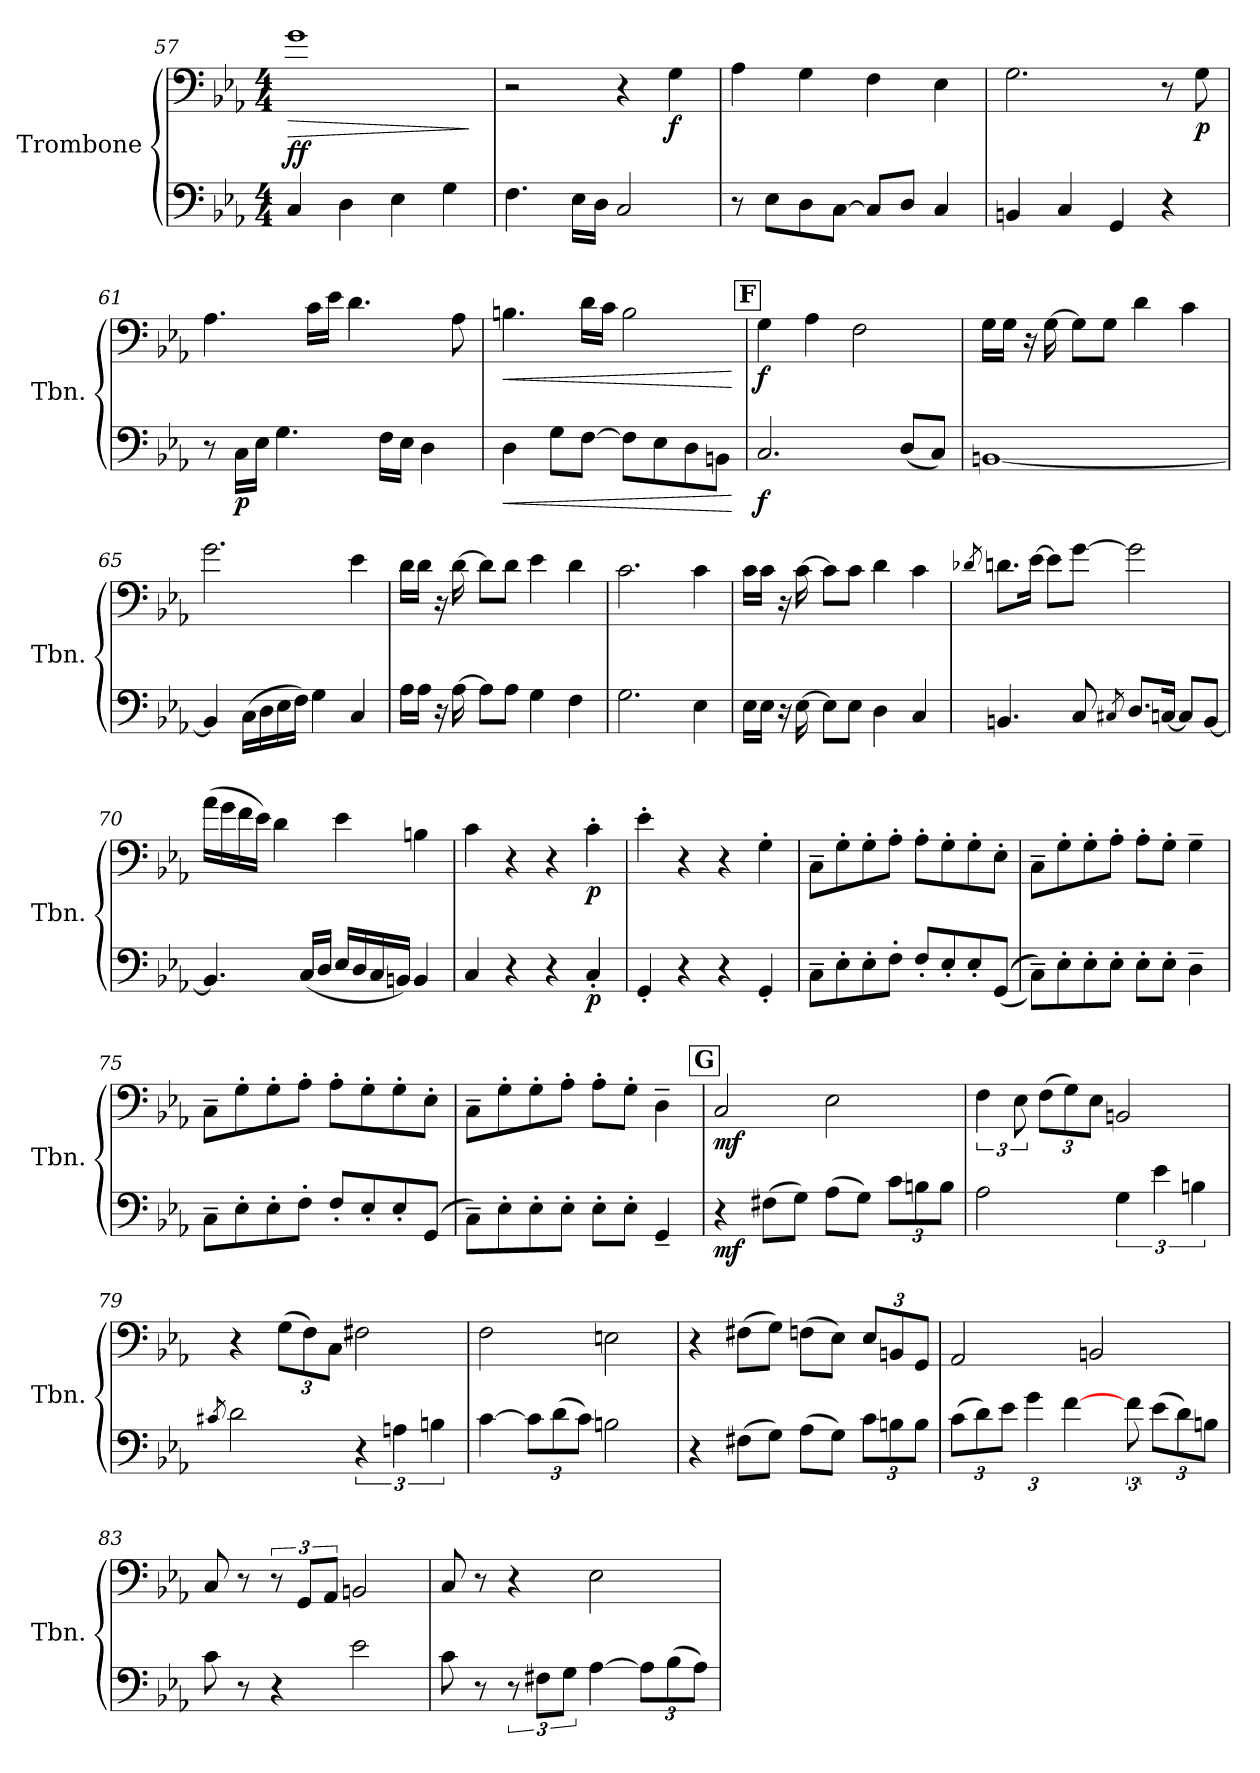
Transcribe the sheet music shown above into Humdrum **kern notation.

**kern	**dynam	**kern	**dynam
*part2	*part2	*part1	*part1
*staff2	*staff2	*staff1	*staff1
*I"Trombone	*	*I"Trombone	*
*I'Tbn.	*	*I'Tbn.	*
*clefF4	*	*clefF4	*
*k[b-e-a-]	*	*k[b-e-a-]	*
*M4/4	*	*M4/4	*
=57	=57	=57	=57
!	!LO:DY:a	!	!LO:HP:b
!	!LO:DY:n=1:b	!	!
4C/	f f	1g	>
4D\	.	.	.
4E-\	.	.	.
4G\	.	.	.
.	.	.	]
=58	=58	=58	=58
4.F\	.	2r	.
16E-\LL	.	.	.
16D\JJ	.	.	.
2C/	.	4r	.
!	!	!	!LO:DY:b
.	.	4G\	f
!!LO:LB:g=z
=59	=59	=59	=59
8r	.	4A-\	.
8E-\L	.	.	.
8D\	.	4G\	.
[8C\J	.	.	.
8C/L]	.	4F\	.
8D/J	.	.	.
4C/	.	4E-\	.
=60	=60	=60	=60
4BBn/	.	2.G\	.
4C/	.	.	.
4GG/	.	.	.
4r	.	8r	.
!	!	!	!LO:DY:b
.	.	8G\	p
=61	=61	=61	=61
8r	.	4.A-\	.
!	!LO:DY:b	!	!
16C\LL	p	.	.
16E-\JJ	.	.	.
4.G\	.	.	.
.	.	16c\LL	.
.	.	16e-\JJ	.
.	.	4.d\	.
16F\LL	.	.	.
16E-\JJ	.	.	.
4D\	.	.	.
.	.	8A-\	.
=62	=62	=62	=62
!	!LO:HP:b	!	!LO:HP:b
4D\	<	4.Bn\	<
8G\L	.	.	.
[8F\J	.	16d\LL	.
.	.	16c\JJ	.
8F\L]	.	2B\	.
8E-\	.	.	.
8D\	.	.	.
8BBn\J	.	.	.
.	[	.	[
!!LO:REH:place=s1:a:B:fs=14:t=F
=63	=63	=63	=63
!	!LO:DY:b	!	!LO:DY:b
2.C/	f	4G\	f
.	.	4A-\	.
.	.	2F\	.
(8D/L	.	.	.
8C/J)	.	.	.
!!LO:LB:g=z
=64	=64	=64	=64
[1BBn	.	16G\LL	.
.	.	16G\JJ	.
.	.	16r	.
.	.	[16G\	.
.	.	8G\L]	.
.	.	8G\J	.
.	.	4d\	.
.	.	4c\	.
=65	=65	=65	=65
4BB/]	.	2.g\	.
(16C\LL	.	.	.
16D\	.	.	.
16E-\	.	.	.
16F\JJ)	.	.	.
4G\	.	.	.
4C/	.	4e-\	.
=66	=66	=66	=66
16A-\LL	.	16d\LL	.
16A-\JJ	.	16d\JJ	.
16r	.	16r	.
[16A-\	.	[16d\	.
8A-\L]	.	8d\L]	.
8A-\J	.	8d\J	.
4G\	.	4e-\	.
4F\	.	4d\	.
=67	=67	=67	=67
2.G\	.	2.c\	.
4E-\	.	4c\	.
=68	=68	=68	=68
16E-\LL	.	16c\LL	.
16E-\JJ	.	16c\JJ	.
16r	.	16r	.
[16E-\	.	[16c\	.
8E-\L]	.	8c\L]	.
8E-\J	.	8c\J	.
4D\	.	4d\	.
4C/	.	4c\	.
!!LO:LB:g=z
=69	=69	=69	=69
.	.	8qd-X/	.
4.BBn/	.	8.dn\L	.
.	.	[16e-\Jk	.
.	.	8e-\L]	.
8C/	.	[8g\J	.
8qC#X/	.	.	.
8.D/L	.	2g\]	.
[16Cn/Jk	.	.	.
8C/L]	.	.	.
[8BB/J	.	.	.
=70	=70	=70	=70
4.BB/]	.	(16a-\LL	.
.	.	16g\	.
.	.	16f\	.
.	.	16e-\JJ)	.
.	.	4d\	.
(16C/LL	.	.	.
16D/JJ	.	.	.
16E-/LL	.	4e-\	.
16D/	.	.	.
16C/	.	.	.
16BBn/JJ)	.	.	.
4BB/	.	4Bn\	.
=71	=71	=71	=71
4C/	.	4c\	.
4r	.	4r	.
4r	.	4r	.
!	!LO:DY:b	!	!LO:DY:b
4C'/	p	4c'\	p
=72	=72	=72	=72
4GG'/	.	4e-'\	.
4r	.	4r	.
4r	.	4r	.
4GG'/	.	4G'\	.
!!LO:PB:g=z
=73	=73	=73	=73
8C~\L	.	8C~\L	.
8E-'\	.	8G'\	.
8E-'\	.	8G'\	.
8F'\J	.	8A-'\J	.
8F'/L	.	8A-'\L	.
8E-'/	.	8G'\	.
8E-'/	.	8G'\	.
(((8GG/J	.	8E-'\J	.
=74	=74	=74	=74
8C~\L)))	.	8C~\L	.
8E-'\	.	8G'\	.
8E-'\	.	8G'\	.
8E-'\J	.	8A-'\J	.
8E-'\L	.	8A-'\L	.
8E-'\J	.	8G'\J	.
4D~\	.	4G~\	.
=75	=75	=75	=75
8C~\L	.	8C~\L	.
8E-'\	.	8G'\	.
8E-'\	.	8G'\	.
8F'\J	.	8A-'\J	.
8F'/L	.	8A-'\L	.
8E-'/	.	8G'\	.
8E-'/	.	8G'\	.
(8GG/J	.	8E-'\J	.
=76	=76	=76	=76
8C~\L)	.	8C~\L	.
8E-'\	.	8G'\	.
8E-'\	.	8G'\	.
8E-'\J	.	8A-'\J	.
8E-'\L	.	8A-'\L	.
8E-'\J	.	8G'\J	.
4GG~/	.	4D~\	.
!!LO:REH:place=s1:a:B:fs=14:t=G
=77	=77	=77	=77
!	!LO:DY:b	!	!LO:DY:b
4r	mf	2C/	mf
(8F#X\L	.	.	.
8G\J)	.	.	.
(8A-\L	.	2E-\	.
8G\J)	.	.	.
*Xbrackettup	*	*	*
12c\L	.	.	.
12Bn\	.	.	.
12B\J	.	.	.
!!LO:LB:g=z
=78	=78	=78	=78
2A-\	.	6F\	.
.	.	12E-\	.
*	*	*Xbrackettup	*
.	.	(12F\L	.
.	.	12G\)	.
.	.	12E-\J	.
*brackettup	*	*	*
6G\	.	2BBn/	.
6e-\	.	.	.
6Bn\	.	.	.
=79	=79	=79	=79
8qc#X/	.	.	.
2d\	.	4r	.
.	.	(12G\L	.
.	.	12F\)	.
.	.	12C\J	.
6r	.	2F#X\	.
6An\	.	.	.
6Bn\	.	.	.
=80	=80	=80	=80
[4c\	.	2F\	.
*Xbrackettup	*	*	*
12c\L]	.	.	.
(12d\	.	.	.
12c\J)	.	.	.
2Bn\	.	2En\	.
=81	=81	=81	=81
4r	.	4r	.
(8F#X\L	.	(8F#X\L	.
8G\J)	.	8G\J)	.
(8A-\L	.	(8Fn\L	.
8G\J)	.	8E-\J)	.
12c\L	.	12E-/L	.
12Bn\	.	12BBn/	.
12B\J	.	12GG/J	.
!!LO:LB:g=z
=82	=82	=82	=82
(12c\L	.	2AA-/	.
12d\)	.	.	.
12e-\J	.	.	.
6g\	.	.	.
[4f\	.	.	.
.	.	2BBn/	.
*brackettup	*	*	*
12f\	.	.	.
(12e-\L	.	.	.
12d\)	.	.	.
12Bn\J	.	.	.
=83	=83	=83	=83
8c\	.	8C/	.
8r	.	8r	.
*	*	*brackettup	*
4r	.	12r	.
.	.	12GG/L	.
.	.	12AA-/J	.
2e-\	.	2BBn/	.
=84	=84	=84	=84
8c\	.	8C/	.
8r	.	8r	.
12r	.	4r	.
12F#X\L	.	.	.
12G\J	.	.	.
[4A-\	.	2E-\	.
*Xbrackettup	*	*	*
12A-\L]	.	.	.
(12B-\	.	.	.
12A-\J)	.	.	.
=	=	=	=
*-	*-	*-	*-
